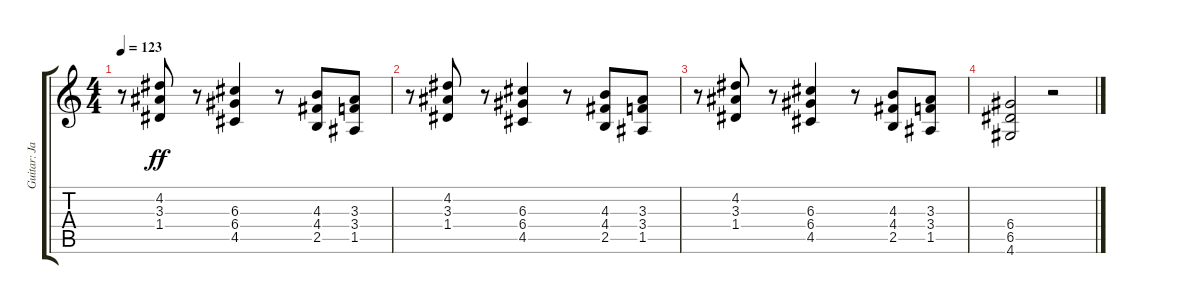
\track ("Guitar: Jake" "Guitar: Ja") {instrument overdrivenguitar}
\staff {score tabs}
\tuning (E4 B3 G3 D3 A2 E2) {hide}
\ts (4 4)
\tempo 123
\clef g2
\ks c
r.8{dy ff} (4.2 3.3 1.4).8 r.8 (6.3 6.4 4.5).4 r.8 (4.3 4.4 2.5).8 (3.3 3.4 1.5).8 |
r.8 (4.2 3.3 1.4).8 r.8 (6.3 6.4 4.5).4 r.8 (4.3 4.4 2.5).8 (3.3 3.4 1.5).8 |
r.8 (4.2 3.3 1.4).8 r.8 (6.3 6.4 4.5).4 r.8 (4.3 4.4 2.5).8 (3.3 3.4 1.5).8 |
(6.4 6.5 4.6).2 r.2
